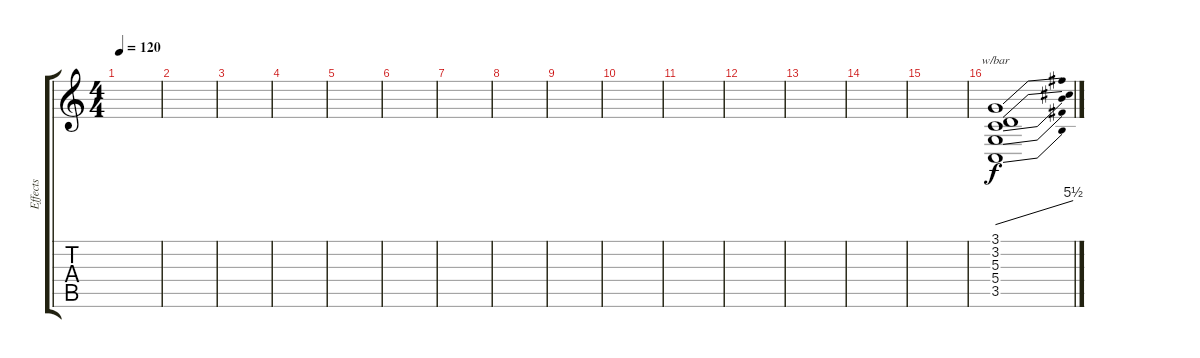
\track ("Effects" "Effects") {instrument seashore}
\staff {score tabs}
\tuning (E4 B3 G3 D3 A2 E2) {hide}
\ts (4 4)
\tempo 120
\clef g2
\ks c
|
|
|
|
|
|
|
|
|
|
|
|
|
|
|
(3.1 3.2 5.3 5.4 3.5).1{tbe (dive default 0 0 60 22)}
